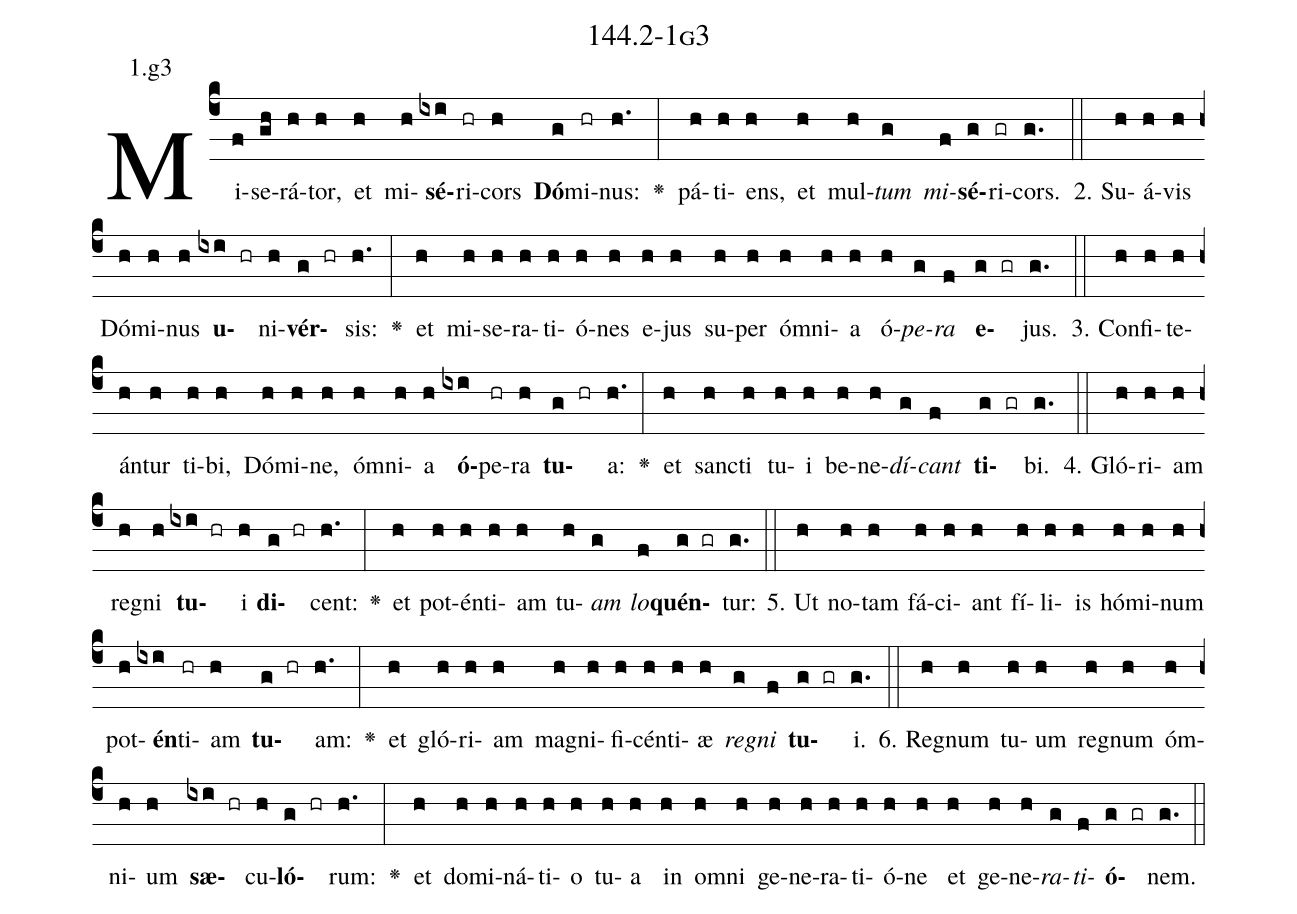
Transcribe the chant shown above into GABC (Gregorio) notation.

name: 144.2-1g3;
annotation: 1.g3;
%%
(c4)Mi(f)se(gh)rá(h)tor,(h) et(h) mi(h)<b>sé</b>(ixi)ri(hr)cors(h) <b>Dó</b>(g)mi(hr)nus:(h.) <v>\greheightstar</v>(:) pá(h)ti(h)ens,(h) et(h) mul(h)<i>tum</i>(g) <i>mi</i>(f)<b>sé</b>(g)ri(gr)cors.(g.) (::)
2. Su(h)á(h)vis(h) Dó(h)mi(h)nus(h) <b>u</b>(ixi hr)ni(h)<b>vér</b>(g hr)sis:(h.) <v>\greheightstar</v>(:) et(h) mi(h)se(h)ra(h)ti(h)ó(h)nes(h) e(h)jus(h) su(h)per(h) óm(h)ni(h)a(h) ó(h)<i>pe</i>(g)<i>ra</i>(f) <b>e</b>(g gr)jus.(g.) (::)
3. Con(h)fi(h)te(h)án(h)tur(h) ti(h)bi,(h) Dó(h)mi(h)ne,(h) óm(h)ni(h)a(h) <b>ó</b>(ixi)pe(hr)ra(h) <b>tu</b>(g hr)a:(h.) <v>\greheightstar</v>(:) et(h) sanc(h)ti(h) tu(h)i(h) be(h)ne(h)<i>dí</i>(g)<i>cant</i>(f) <b>ti</b>(g gr)bi.(g.) (::)
4. Gló(h)ri(h)am(h) re(h)gni(h) <b>tu</b>(ixi hr)i(h) <b>di</b>(g hr)cent:(h.) <v>\greheightstar</v>(:) et(h) pot(h)én(h)ti(h)am(h) tu(h)<i>am</i>(g) <i>lo</i>(f)<b>quén</b>(g gr)tur:(g.) (::)
5. Ut(h) no(h)tam(h) fá(h)ci(h)ant(h) fí(h)li(h)is(h) hó(h)mi(h)num(h) pot(h)<b>én</b>(ixi)ti(hr)am(h) <b>tu</b>(g hr)am:(h.) <v>\greheightstar</v>(:) et(h) gló(h)ri(h)am(h) ma(h)gni(h)fi(h)cén(h)ti(h)æ(h) <i>re</i>(g)<i>gni</i>(f) <b>tu</b>(g gr)i.(g.) (::)
6. Re(h)gnum(h) tu(h)um(h) re(h)gnum(h) óm(h)ni(h)um(h) <b>sæ</b>(ixi hr)cu(h)<b>ló</b>(g hr)rum:(h.) <v>\greheightstar</v>(:) et(h) do(h)mi(h)ná(h)ti(h)o(h) tu(h)a(h) in(h) om(h)ni(h) ge(h)ne(h)ra(h)ti(h)ó(h)ne(h) et(h) ge(h)ne(h)<i>ra</i>(g)<i>ti</i>(f)<b>ó</b>(g gr)nem.(g.) (::)
